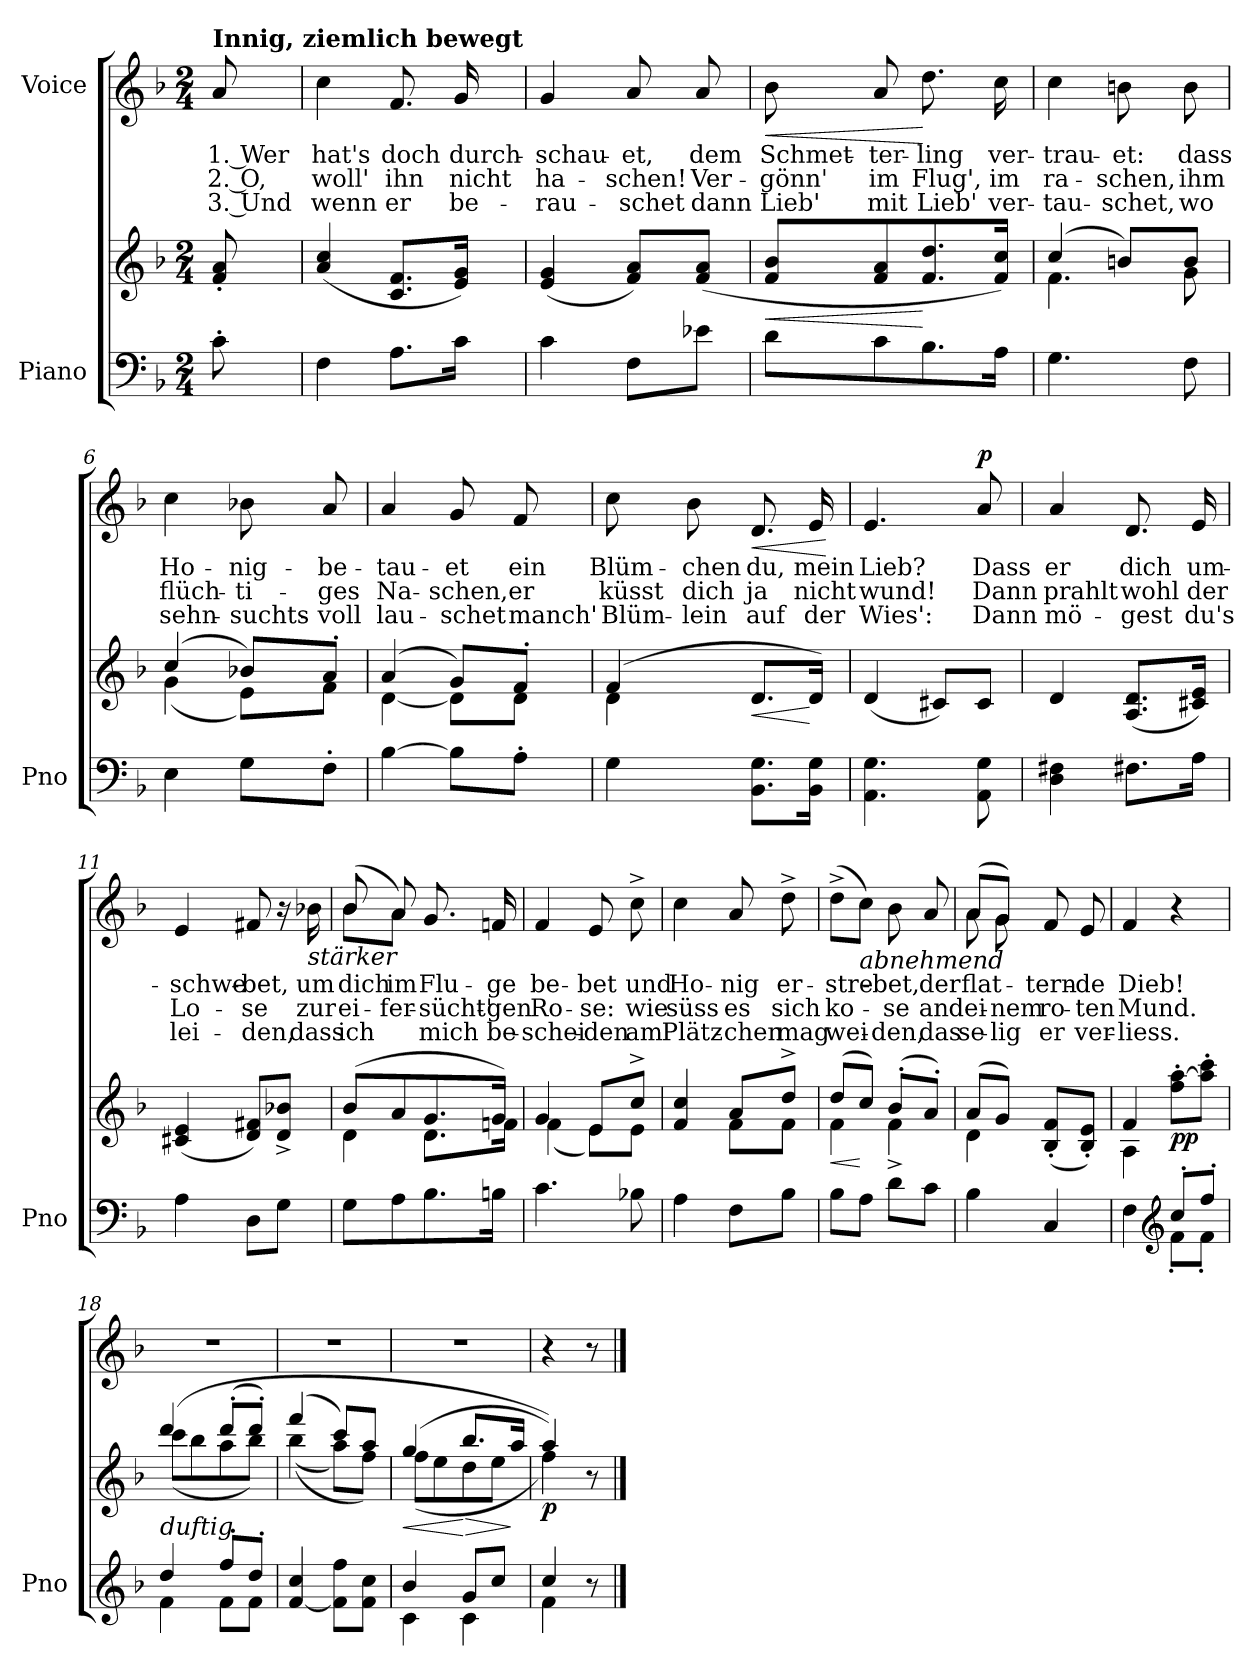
**kern	**kern	**dynam	**kern	**text	**text	**text	**dynam
*part2	*part2	*part2	*part1	*part1	*part1	*part1	*part1
*staff3	*staff2	*staff2/3	*staff1	*staff1	*staff1	*staff1	*staff1
*I"Piano	*	*	*I"Voice	*	*	*	*
*I'Pno	*	*	*	*	*	*	*
*clefF4	*clefG2	*	*clefG2	*	*	*	*
*k[b-]	*k[b-]	*	*k[b-]	*	*	*	*
*M2/4	*M2/4	*	*M2/4	*	*	*	*
=1	=1	=1	=1	=1	=1	=1	=1
!	!	!	!LO:TX:a:B:t=Innig, ziemlich bewegt	!	!	!	!
8c'\	8f/' 8a/'	.	8a/	1. Wer	2. O,	3. Und	.
=2	=2	=2	=2	=2	=2	=2	=2
4F\	(4a/ 4cc/	.	4cc\	hat's	woll'	wenn	.
8.A\L	8.c/ 8.f/L	.	8.f/	doch	ihn	er	.
16c\Jk	16e/ 16g/Jk)	.	16g/	durch-	nicht	be-	.
=3	=3	=3	=3	=3	=3	=3	=3
4c\	(4e/ 4g/	.	4g/	-schau-	ha-	-rau-	.
8F\L	8f/ 8a/L)	.	8a/	-et,	-schen!	-schet	.
8e-X\J	(8f/ 8a/J	.	8a/	dem	Ver-	dann	.
=4	=4	=4	=4	=4	=4	=4	=4
!	!	!LO:HP:b	!	!	!	!	!LO:HP:b
8d\L	8f/ 8b-/L	<	8b-\	Schmet-	-gönn'	Lieb'	<
8c\	8f/ 8a/	.	8a/	-ter-	im	mit	.
8.B-\	8.f/ 8.dd/	[	8.dd\	-ling	Flug',	Lieb'	[
16A\Jk	16f/ 16cc/Jk)	.	16cc\	ver-	im	ver-	.
=5	=5	=5	=5	=5	=5	=5	=5
*	*^	*	*	*	*	*	*
4.G\	(4cc/	4.f\	.	4cc\	-trau-	ra-	-tau-	.
.	8bn/L)	.	.	8bn\	-et:	-schen,	-schet,	.
8F\	8b/J	8g\	.	8b\	dass	ihm	wo	.
=6	=6	=6	=6	=6	=6	=6	=6	=6
4E\	(4cc/	(4g\	.	4cc\	Ho-	flüch-	sehn-	.
8G\L	8b-X/L)	8e\L)	.	8b-X\	-nig-	-ti-	-suchts-	.
8F'\J	8a'/J	8f\J	.	8a/	-be-	-ges	-voll	.
=7	=7	=7	=7	=7	=7	=7	=7	=7
[4B-\	(4a/	[4d\	.	4a/	-tau-	Na-	lau-	.
8B-\L]	8g/L)	8d\L]	.	8g/	-et	-schen,	-schet	.
8A'\J	8f'/J	8d\J	.	8f/	ein	er	manch'	.
=8	=8	=8	=8	=8	=8	=8	=8	=8
4G\	(4f/	4d\	.	8cc\	Blüm-	küsst	Blüm-	.
.	.	.	.	8b-\	-chen	dich	-lein	.
!	!	!	!LO:HP:b	!	!	!	!	!LO:HP:b
8.BB-\ 8.G\L	8.d/L	4ryy	<	8.d/	du,	ja	auf	<
16BB-\ 16G\Jk	16d/Jk)	.	[	16e/	mein	nicht	der	.
*	*v	*v	*	*	*	*	*	*
.	.	.	.	.	.	.	[
=9	=9	=9	=9	=9	=9	=9	=9
4.AA\ 4.G\	(4d/	.	4.e/	Lieb?	wund!	Wies':	.
.	8c#X/L)	.	.	.	.	.	.
!	!	!	!	!	!	!	!LO:DY:b
8AA\ 8G\	8c#/J	.	8a/	Dass	Dann	Dann	p
=10	=10	=10	=10	=10	=10	=10	=10
4D\ 4F#X\	4d/	.	4a/	er	prahlt	mö-	.
8.F#X\L	(8.A/ 8.d/L	.	8.d/	dich	wohl	-gest	.
16A\Jk	16c#X/ 16e/Jk)	.	16e/	um-	der	du's	.
=11	=11	=11	=11	=11	=11	=11	=11
4A\	(4c#X/ 4e/	.	4e/	-schwe-	Lo-	lei-	.
8D\L	8d/ 8f#X/L)	.	8f#X/	-bet,	-se	-den,	.
8G\J	8d/^> 8b-X/^>J	.	16r	.	.	.	.
!	!	!	!LO:TX:b:i:t=stärker	!	!	!	!
.	.	.	16b-X\	um	zur	dass	.
=12	=12	=12	=12	=12	=12	=12	=12
*	*^	*	*^	*	*	*	*
8G\L	(8b-/L	4d\	.	(8b-/	8b-\L	dich	ei-	ich	.
8A\	8a/	.	.	8a/)	8a\J	im	-fer-	.	.
8.B-\	8.g/	8.d\L	.	8.g/	4ryy	Flu-	-sücht'-	mich	.
16Bn\Jk	16g/Jk)	16fn\Jk	.	16fn/	.	-ge	-gen	be-	.
*	*	*	*	*v	*v	*	*	*	*
=13	=13	=13	=13	=13	=13	=13	=13	=13
4.c\	4g/	(4f\	.	4f/	be-	Ro-	-schei-	.
.	8e/L	8e\L)	.	8e/	-bet	-se:	-den	.
8B-X\	8cc^/J	8e\J	.	8cc^\	und	wie	am	.
=14	=14	=14	=14	=14	=14	=14	=14	=14
4A\	4f/ 4cc/	4ryy	.	4cc\	Ho-	süss	Plätz-	.
8F\L	8a/L	8f\L	.	8a/	-nig	es	-chen	.
8B-\J	8dd^/J	8f\J	.	8dd^\	er-	sich	mag	.
=15	=15	=15	=15	=15	=15	=15	=15	=15
!	!	!	!LO:HP:b	!	!	!	!	!
8B-\L	(8dd/L	4f\	<	(8dd^\L	-stre-	ko-	wei-	.
!	!	!	!	!LO:TX:b:i:t=abnehmend	!	!	!	!
8A\J	8cc/J)	.	[	8cc\J)	.	.	.	.
8d\L	(8b-'/L	4f^\	.	8b-\	-bet,	-se	-den,	.
8c\J	8a'/J)	.	.	8a/	der	an	das	.
=16	=16	=16	=16	=16	=16	=16	=16	=16
*	*	*	*	*^	*	*	*	*
4B-\	(8a/L	4d\	.	(8a/L	8a\	flat-	dei-	se-	.
.	8g/J)	.	.	8g/J)	8g\	.	-nem	-lig	.
4C/	(8B-/'< 8f/'<L	4ryy	.	8f/	4ryy	-tern-	ro-	er	.
.	8B-/'< 8e/'<J)	.	.	8e/	.	-de	-ten	ver-	.
*	*	*	*	*v	*v	*	*	*	*
=17	=17	=17	=17	=17	=17	=17	=17	=17
*^	*	*	*	*	*	*	*	*
4F\	4ryy	4f/	4A\	.	4f/	Dieb!	Mund.	-liess.	.
*clefG2	*	*	*	*	*	*	*	*	*
!	!	!	!	!LO:DY:b	!	!	!	!	!
8cc'/L	8f'\L	8ff\'> [8aa\'>L	4ryy	pp	4r	.	.	.	.
8ff'/J	8f'\J	8aa\]'> 8ccc\'>J	.	.	.	.	.	.	.
=18	=18	=18	=18	=18	=18	=18	=18	=18	=18
!LO:TX:i:t=duftig	!	!	!	!	!	!	!	!	!
4dd/	4f\	(4ddd/	(8ccc\L	.	2r	.	.	.	.
.	.	.	8bb-\	.	.	.	.	.	.
8ff'/L	8f\L	(8ddd'/L	8aa\	.	.	.	.	.	.
8dd'/J	8f\J	8ddd'/J)	8bb-\J)	.	.	.	.	.	.
*v	*v	*	*	*	*	*	*	*	*
=19	=19	=19	=19	=19	=19	=19	=19	=19
[4f/ 4cc/	(4fff/	((4bb-\	.	2r	.	.	.	.
8f\] 8ff\L	8ccc/L)	8aa\L)	.	.	.	.	.	.
8f\ 8cc\J	8aa/J	8ff\J)	.	.	.	.	.	.
=20	=20	=20	=20	=20	=20	=20	=20	=20
*^	*	*	*	*	*	*	*	*
!	!	!	!	!LO:HP:b	!	!	!	!	!
4b-/	4c\	(4gg/	(8ff\L	<	2r	.	.	.	.
.	.	.	8ee\	.	.	.	.	.	.
!	!	!	!	!LO:HP:n=1:b	!	!	!	!	!
8g/L	4c\	8.bb-/L	8dd\	[ >	.	.	.	.	.
8cc/J	.	.	8ee\J	.	.	.	.	.	.
.	.	16aa/Jk	.	]	.	.	.	.	.
=21	=21	=21	=21	=21	=21	=21	=21	=21	=21
!	!	!	!	!LO:DY:b	!	!	!	!	!
4cc/	4f\	4aa/))	4ff\)	p	4r	.	.	.	.
8r	8ryy	8r	8ryy	.	8r	.	.	.	.
*v	*v	*	*	*	*	*	*	*	*
*	*v	*v	*	*	*	*	*	*
==	==	==	==	==	==	==	==
*-	*-	*-	*-	*-	*-	*-	*-
